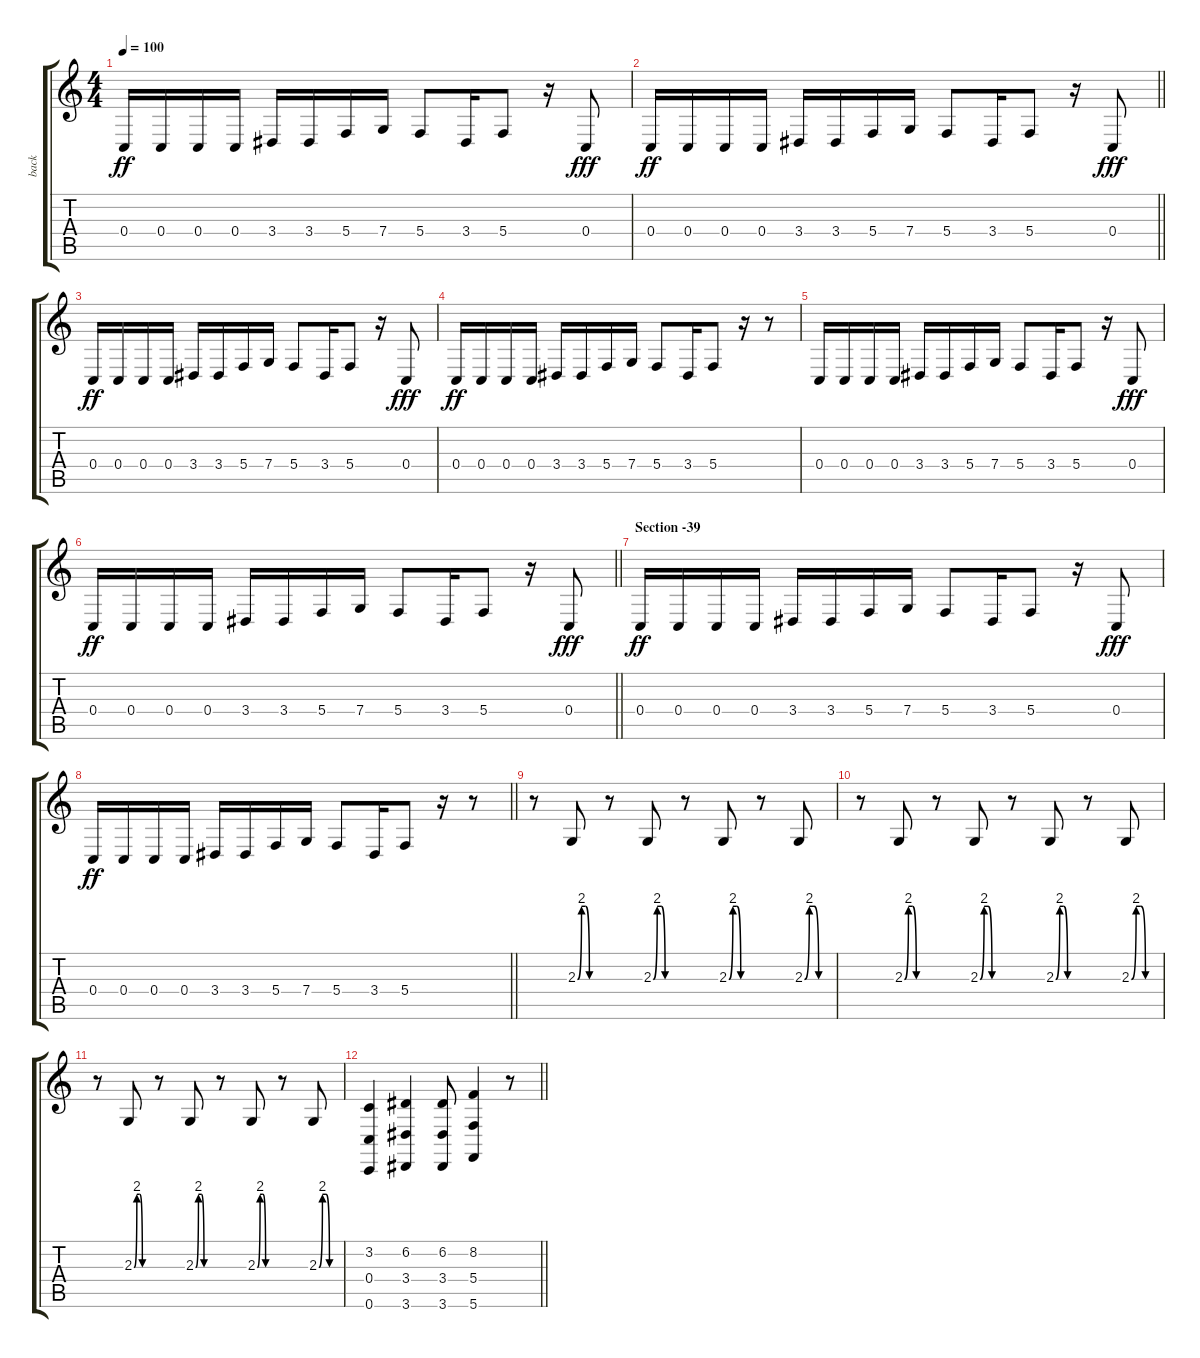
\track ("back" "back") {instrument lead1square}
\staff {score tabs}
\tuning (D4 A3 F3 C3 G2 C2) {hide}
\ts (4 4)
\tempo 100
\clef g2
\ks c
0.4.16{dy ff} 0.4.16 0.4.16 0.4.16 3.4.16 3.4.16 5.4.16 7.4.16 5.4.8 3.4.16 5.4.8 r.16 0.4.8{dy fff} |
\barLineRight lightlight
0.4.16{dy ff} 0.4.16 0.4.16 0.4.16 3.4.16 3.4.16 5.4.16 7.4.16 5.4.8 3.4.16 5.4.8 r.16 0.4.8{dy fff} |
0.4.16{dy ff} 0.4.16 0.4.16 0.4.16 3.4.16 3.4.16 5.4.16 7.4.16 5.4.8 3.4.16 5.4.8 r.16 0.4.8{dy fff} |
0.4.16{dy ff} 0.4.16 0.4.16 0.4.16 3.4.16 3.4.16 5.4.16 7.4.16 5.4.8 3.4.16 5.4.8 r.16 r.8 |
0.4.16 0.4.16 0.4.16 0.4.16 3.4.16 3.4.16 5.4.16 7.4.16 5.4.8 3.4.16 5.4.8 r.16 0.4.8{dy fff} |
\barLineRight lightlight
0.4.16{dy ff} 0.4.16 0.4.16 0.4.16 3.4.16 3.4.16 5.4.16 7.4.16 5.4.8 3.4.16 5.4.8 r.16 0.4.8{dy fff} |
\section ("" "Section -39")
0.4.16{dy ff} 0.4.16 0.4.16 0.4.16 3.4.16 3.4.16 5.4.16 7.4.16 5.4.8 3.4.16 5.4.8 r.16 0.4.8{dy fff} |
\barLineRight lightlight
0.4.16{dy ff} 0.4.16 0.4.16 0.4.16 3.4.16 3.4.16 5.4.16 7.4.16 5.4.8 3.4.16 5.4.8 r.16 r.8 |
r.8 2.3{be (custom 0 0 10 8 20 8 30 0 60 0)}.8 r.8 2.3{be (custom 0 0 10 8 20 8 30 0 60 0)}.8 r.8 2.3{be (custom 0 0 10 8 20 8 30 0 60 0)}.8 r.8 2.3{be (custom 0 0 10 8 20 8 30 0 60 0)}.8 |
r.8 2.3{be (custom 0 0 10 8 20 8 30 0 60 0)}.8 r.8 2.3{be (custom 0 0 10 8 20 8 30 0 60 0)}.8 r.8 2.3{be (custom 0 0 10 8 20 8 30 0 60 0)}.8 r.8 2.3{be (custom 0 0 10 8 20 8 30 0 60 0)}.8 |
r.8 2.3{be (custom 0 0 10 8 20 8 30 0 60 0)}.8 r.8 2.3{be (custom 0 0 10 8 20 8 30 0 60 0)}.8 r.8 2.3{be (custom 0 0 10 8 20 8 30 0 60 0)}.8 r.8 2.3{be (custom 0 0 10 8 20 8 30 0 60 0)}.8 |
\barLineRight lightlight
(3.2 0.4 0.6).4 (6.2 3.4 3.6).4 (6.2 3.4 3.6).8 (8.2 5.4 5.6).4 r.8
